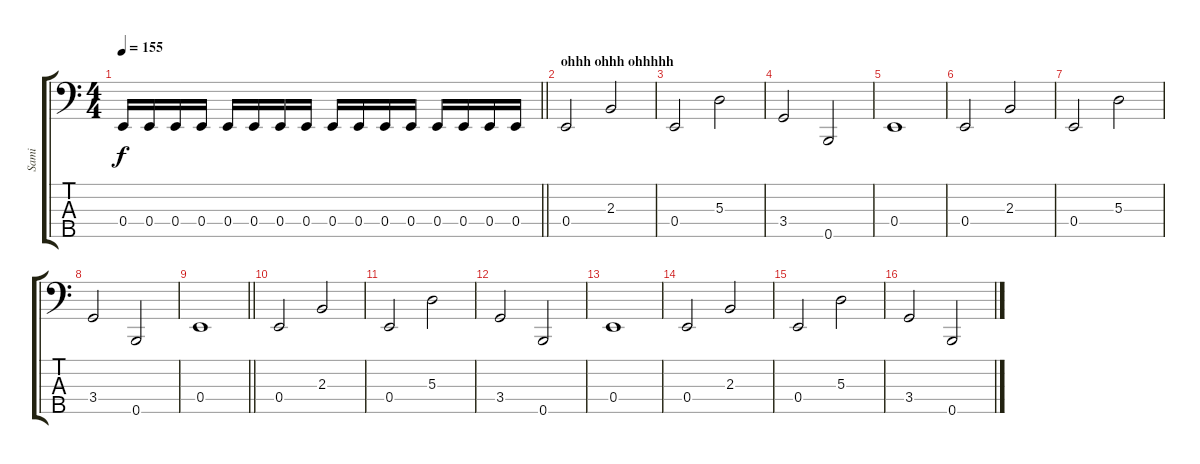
\track ("Sami" "Sami") {instrument electricbassfinger}
\staff {score tabs}
\tuning (G2 D2 A1 E1 B0) {hide}
\ts (4 4)
\tempo 155
\clef f4
\barLineRight lightlight
\ks c
0.4.16{dy f} 0.4.16 0.4.16 0.4.16 0.4.16 0.4.16 0.4.16 0.4.16 0.4.16 0.4.16 0.4.16 0.4.16 0.4.16 0.4.16 0.4.16 0.4.16 |
\section ("" "ohhh ohhh ohhhhh")
0.4.2 2.3.2 |
0.4.2 5.3.2 |
3.4.2 0.5.2 |
0.4.1 |
0.4.2 2.3.2 |
0.4.2 5.3.2 |
3.4.2 0.5.2 |
\barLineRight lightlight
0.4.1 |
\section ("" "")
0.4.2 2.3.2 |
0.4.2 5.3.2 |
3.4.2 0.5.2 |
0.4.1 |
0.4.2 2.3.2 |
0.4.2 5.3.2 |
3.4.2 0.5.2
